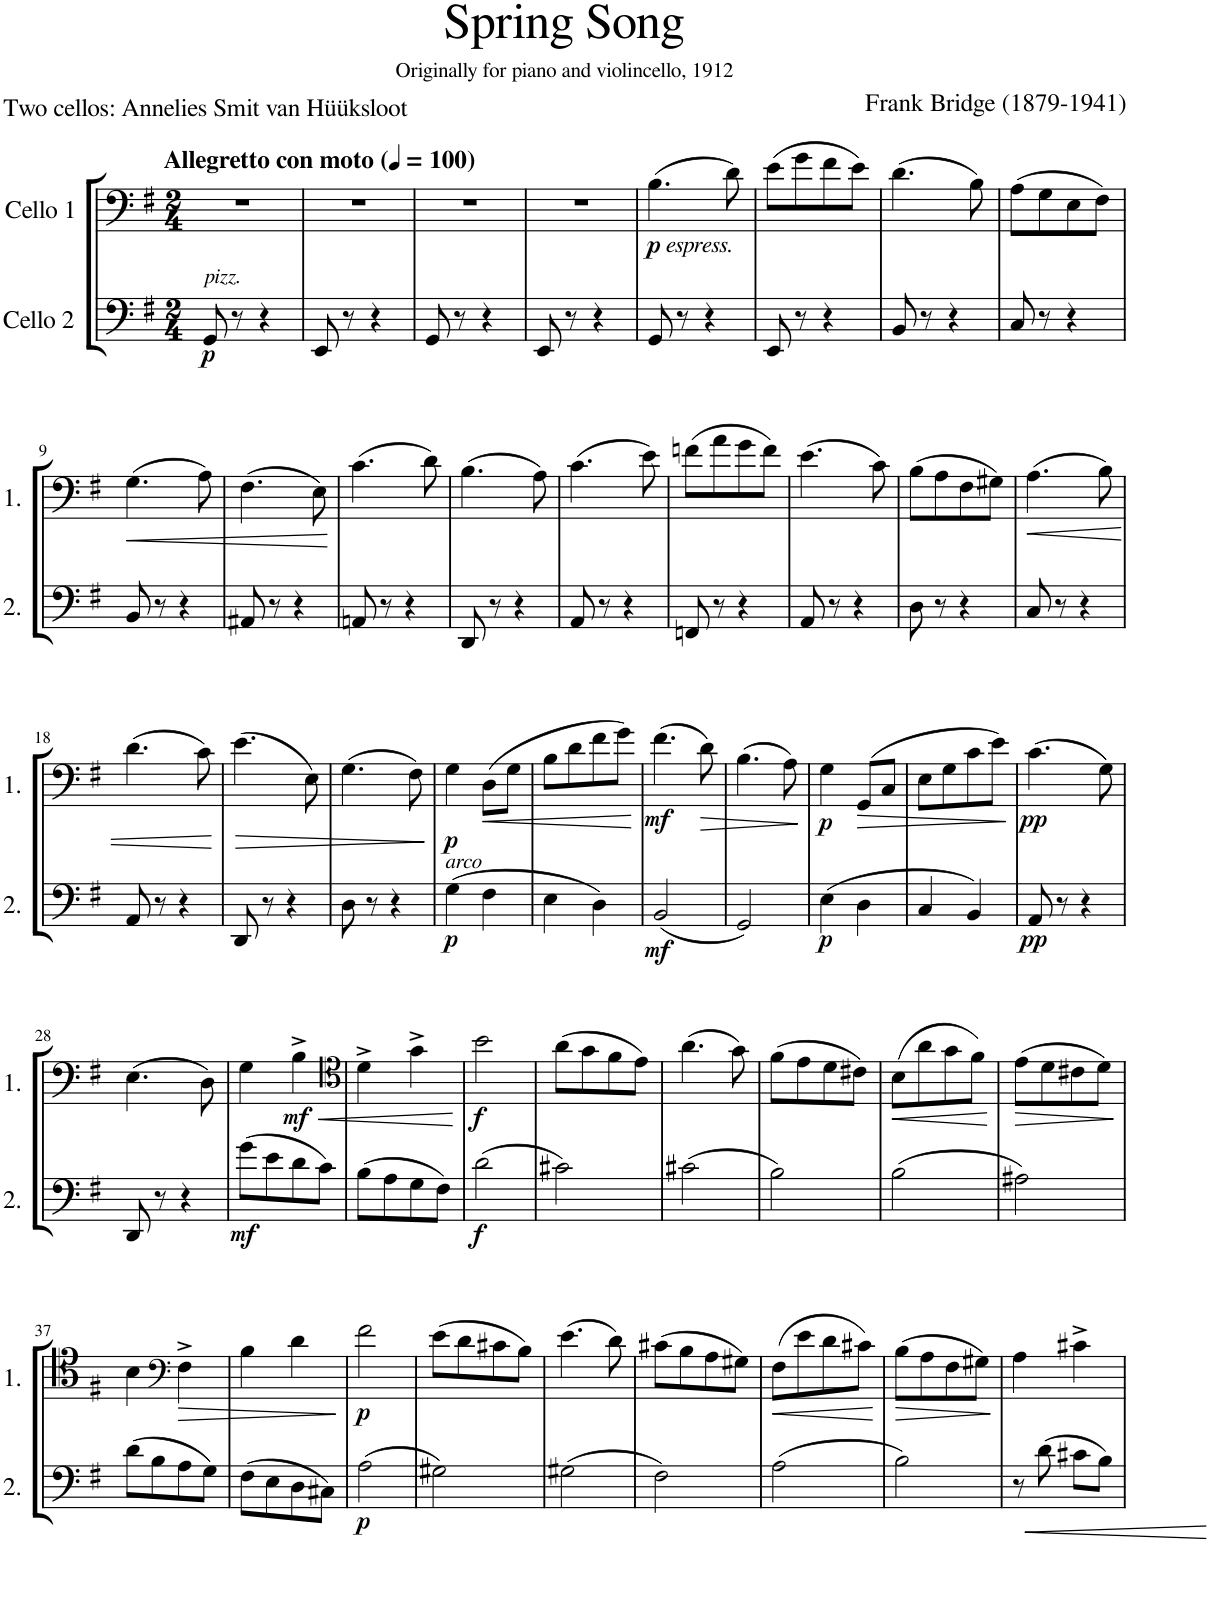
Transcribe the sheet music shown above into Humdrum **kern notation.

**kern	**dynam	**kern	**dynam
*part2	*part2	*part1	*part1
*staff2	*staff2	*staff1	*staff1
*I"Cello 2	*	*I"Cello 1	*
*clefF4	*	*clefF4	*
*k[f#]	*	*k[f#]	*
*M2/4	*	*M2/4	*
*MM100	*	*MM100	*
=1	=1	=1	=1
!	!	!LO:TX:a:B:t=Allegretto con moto	!
!LO:TX:a:i:t=pizz.	!	!	!
!	!LO:DY:b	!	!
8GG/	p	2r	.
8r	.	.	.
4r	.	.	.
=2	=2	=2	=2
8EE/	.	2r	.
8r	.	.	.
4r	.	.	.
=3	=3	=3	=3
8GG/	.	2r	.
8r	.	.	.
4r	.	.	.
=4	=4	=4	=4
8EE/	.	2r	.
8r	.	.	.
4r	.	.	.
=5	=5	=5	=5
!	!	!	!LO:DY:b
!	!	!	!LO:DY:n=1:b
8GG/	.	(4.B\	p other-dynamics
8r	.	.	.
4r	.	.	.
.	.	8d\)	.
=6	=6	=6	=6
8EE/	.	(8e\L	.
8r	.	8g\	.
4r	.	8f#\	.
.	.	8e\J)	.
=7	=7	=7	=7
8BB/	.	(4.d\	.
8r	.	.	.
4r	.	.	.
.	.	8B\)	.
=8	=8	=8	=8
8C/	.	(8A\L	.
8r	.	8G\	.
4r	.	8E\	.
.	.	8F#\J)	.
!!LO:LB:g=z
=9	=9	=9	=9
!	!	!	!LO:HP:b
8BB/	.	(4.G\	<
8r	.	.	.
4r	.	.	.
.	.	8A\)	.
=10	=10	=10	=10
8AA#X/	.	(4.F#\	.
8r	.	.	.
4r	.	.	.
.	.	8E\)	.
.	.	.	[
=11	=11	=11	=11
8AAn/	.	(4.c\	.
8r	.	.	.
4r	.	.	.
.	.	8d\)	.
=12	=12	=12	=12
8DD/	.	(4.B\	.
8r	.	.	.
4r	.	.	.
.	.	8A\)	.
=13	=13	=13	=13
8AA/	.	(4.c\	.
8r	.	.	.
4r	.	.	.
.	.	8e\)	.
=14	=14	=14	=14
8FFn/	.	(8fn\L	.
8r	.	8a\	.
4r	.	8g\	.
.	.	8f\J)	.
=15	=15	=15	=15
8AA/	.	(4.e\	.
8r	.	.	.
4r	.	.	.
.	.	8c\)	.
=16	=16	=16	=16
8D\	.	(8B\L	.
8r	.	8A\	.
4r	.	8F#\	.
.	.	8G#X\J)	.
=17	=17	=17	=17
!	!	!	!LO:HP:b
8C/	.	(4.A\	<
8r	.	.	.
4r	.	.	.
.	.	8B\)	.
!!LO:LB:g=z
=18	=18	=18	=18
8AA/	.	(4.d\	.
8r	.	.	.
4r	.	.	.
.	.	8c\)	.
.	.	.	[
=19	=19	=19	=19
!	!	!	!LO:HP:b
8DD/	.	(4.e\	>
8r	.	.	.
4r	.	.	.
.	.	8E\)	.
=20	=20	=20	=20
8D\	.	(4.G\	.
8r	.	.	.
4r	.	.	.
.	.	8F#\)	.
.	.	.	]
=21	=21	=21	=21
!LO:TX:a:i:t=arco	!	!	!
!	!LO:DY:b	!	!LO:DY:b
(4G\	p	4G\	p
!	!	!	!LO:HP:b
4F#\	.	(8D\L	<
.	.	8G\J	.
=22	=22	=22	=22
4E\	.	8B\L	.
.	.	8d\	.
4D\)	.	8f#\	.
.	.	8g\J)	.
.	.	.	[
=23	=23	=23	=23
!	!LO:DY:b	!	!LO:DY:b
(2BB/	mf	(4.f#\	mf
!	!	!	!LO:HP:b
.	.	8d\)	>
=24	=24	=24	=24
2GG/)	.	(4.B\	.
.	.	8A\)	.
.	.	.	]
=25	=25	=25	=25
!	!LO:DY:b	!	!LO:DY:b
(4E\	p	4G\	p
!	!	!	!LO:HP:b
4D\	.	(8GG/L	>
.	.	8C/J	.
=26	=26	=26	=26
4C/	.	8E\L	.
.	.	8G\	.
4BB/)	.	8c\	.
.	.	8e\J)	.
.	.	.	]
=27	=27	=27	=27
!	!LO:DY:b	!	!LO:DY:b
8AA/	pp	(4.c\	pp
8r	.	.	.
4r	.	.	.
.	.	8G\)	.
!!LO:LB:g=z
=28	=28	=28	=28
8DD/	.	(4.E\	.
8r	.	.	.
4r	.	.	.
.	.	8D\)	.
=29	=29	=29	=29
!	!LO:DY:b	!	!
(8g\L	mf	4G\	.
8e\	.	.	.
!	!	!	!LO:HP:b
!	!	!	!LO:DY:n=1:b
8d\	.	4B^\	< mf
8c\J)	.	.	.
=30	=30	=30	=30
*	*	*clefC4	*
(8B\L	.	4d^\	.
8A\	.	.	.
8G\	.	4g^\	.
8F#\J)	.	.	.
.	.	.	[
=31	=31	=31	=31
!	!LO:DY:b	!	!LO:DY:b
(2d\	f	2b\	f
=32	=32	=32	=32
2c#X\)	.	(8a\L	.
.	.	8g\	.
.	.	8f#\	.
.	.	8e\J)	.
=33	=33	=33	=33
(2c#X\	.	(4.a\	.
.	.	8g\)	.
=34	=34	=34	=34
2B\)	.	(8f#\L	.
.	.	8e\	.
.	.	8d\	.
.	.	8c#X\J)	.
=35	=35	=35	=35
!	!	!	!LO:HP:b
(2B\	.	(8B\L	<
.	.	8a\	.
.	.	8g\	.
.	.	8f#\J)	.
.	.	.	[
=36	=36	=36	=36
!	!	!	!LO:HP:b
2A#X\)	.	(8e\L	>
.	.	8d\	.
.	.	8c#X\	.
.	.	8d\J)	.
.	.	.	]
!!LO:LB:g=z
=37	=37	=37	=37
(8d\L	.	4B\	.
8B\	.	.	.
*	*	*clefF4	*
!	!	!	!LO:HP:b
8A\	.	4F#^\	>
8G\J)	.	.	.
=38	=38	=38	=38
(8F#\L	.	4B\	.
8E\	.	.	.
8D\	.	4d\	.
8C#X\J)	.	.	.
.	.	.	]
=39	=39	=39	=39
!	!LO:DY:b	!	!LO:DY:b
(2A\	p	2f#\	p
=40	=40	=40	=40
2G#X\)	.	(8e\L	.
.	.	8d\	.
.	.	8c#X\	.
.	.	8B\J)	.
=41	=41	=41	=41
(2G#X\	.	(4.e\	.
.	.	8d\)	.
=42	=42	=42	=42
2F#\)	.	(8c#X\L	.
.	.	8B\	.
.	.	8A\	.
.	.	8G#X\J)	.
=43	=43	=43	=43
!	!	!	!LO:HP:b
(2A\	.	(8F#\L	<
.	.	8e\	.
.	.	8d\	.
.	.	8c#X\J)	.
.	.	.	[
=44	=44	=44	=44
!	!	!	!LO:HP:b
2B\)	.	(8B\L	>
.	.	8A\	.
.	.	8F#\	.
.	.	8G#X\J)	.
.	.	.	]
=45	=45	=45	=45
!	!LO:HP:b	!	!
8r	<	4A\	.
(8d\	.	.	.
8c#X\L	.	4c#X^\	.
8B\J)	.	.	.
.	[	.	.
=	=	=	=
*-	*-	*-	*-
